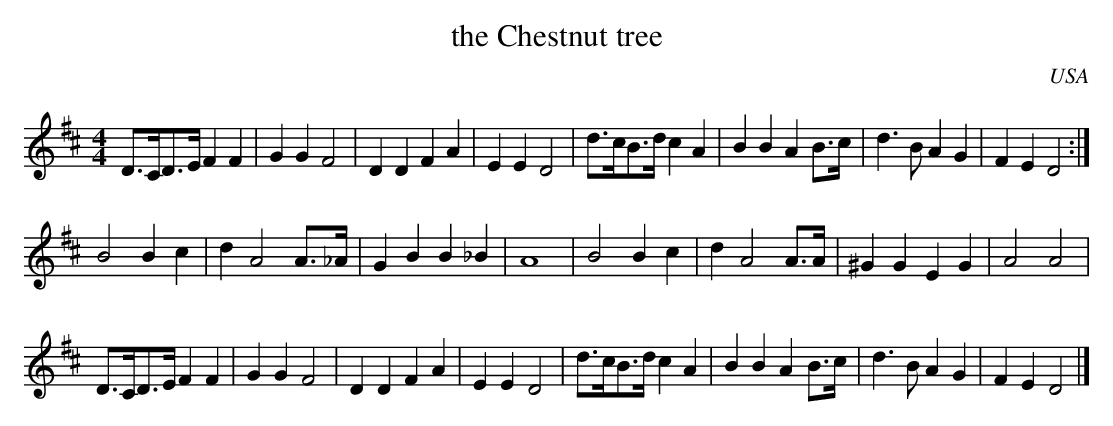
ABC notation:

X:1
T:the Chestnut tree
O:USA
M:4/4
K:D
D>CD>E F2F2 | G2G2F4 | D2D2 F2A2 | E2E2 D4 |\
d>cB>d c2A2 | B2B2 A2B>c |d3BA2G2 | F2E2D4 :|
B4 B2c2 | d2A4 A>_A | G2B2B2_B2 | A8 |\
B4 B2c2 | d2A4A>A | ^G2G2E2G2 | A4 A4 |
D>CD>E F2F2 | G2G2 F4 | D2D2F2A2 | E2E2D4 |\
d>cB>d c2A2 | B2B2A2B>c | d3B A2G2 | F2E2D4 |]
